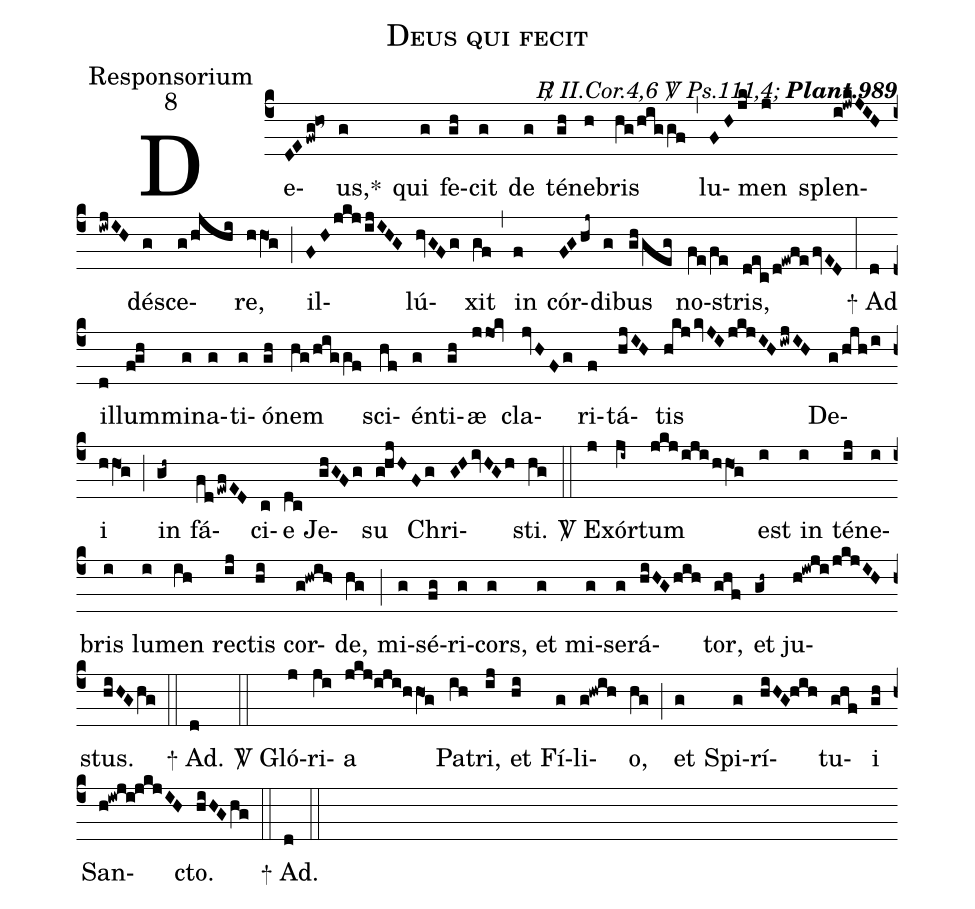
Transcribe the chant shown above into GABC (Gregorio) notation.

name:Deus qui fecit;
office-part:Responsorium;
mode:8;
commentary:{\itshape\mdseries \Rbar\  II.Cor.4,6 \Vbar\  Ps.111,4;\/} {\bfseries Plant.989};
%%
(c4) De(DEfwg!ho~)us,<sp>*</sp>(g) qui(g) fe(gh)cit(g) de(g) té(gh)ne(h)bris(hg/higgf) (,)
lu(FHjk)men(j) splen(i!jwkJIHiwjIH)dé(g)sce(g/hjhi)re,(hhO1g) (;)
il(FHjkj/ijIHG)lú(hvGFg)xit(gf) (,)
in(f) cór(FGhj~)di(g)bus(gh/geg) no(fe/fe)stris,(dec/d!ewfefvED) (:)
<sp>+</sp> Ad(d) il(d)lum(fgh)mi(g)na(g)ti(g)ó(gh)nem(hg/higgf) sci(hf)én(g)ti(gh)æ(jjo1!kv) cla(jvHFg)ri(f)tá(hjIH)tis(hkjkvJIjkjIHiwjIH) De(g/hjh/i)i(hhO1g) (;)
in(gh~) fá(fdewfED)ci(c)e(dc) Je(ghGFg)su(ghjHFg) Chri(GHivHGh)sti.(hg) (::)
<sp>V/</sp> Ex(j)ór(ji~)tum(jkj/iji/hhO1g) est(i) in(i) té(ij)ne(i)bris(i) lu(i)men(ih) re(ij)ctis(hi) cor(g!hwih>)de,(hg) (;)
mi(g)sé(fg)ri(g)cors,(g) et(g) mi(g)se(g)rá(hiHGhih)tor,(ghf) et(gh~) ju(h!iwji/jkjIH)stus.(hiHGhg) (::)
<sp>+</sp> Ad.(d) (::)
<sp>V/</sp> Gló(j)ri(ji)a(jkj/0iji/0hhO1g) Pa(ih)tri,(ij) et(hi) Fí(g)li(g@hwih)o,(hg) (;)
et(g) Spi(g)rí(hiHG@hih)tu(ghf)i(gh) San(h@iwji@jkjIH)cto.(hiHG/hg)  (::)
<sp>+</sp> Ad.(d) (::)
